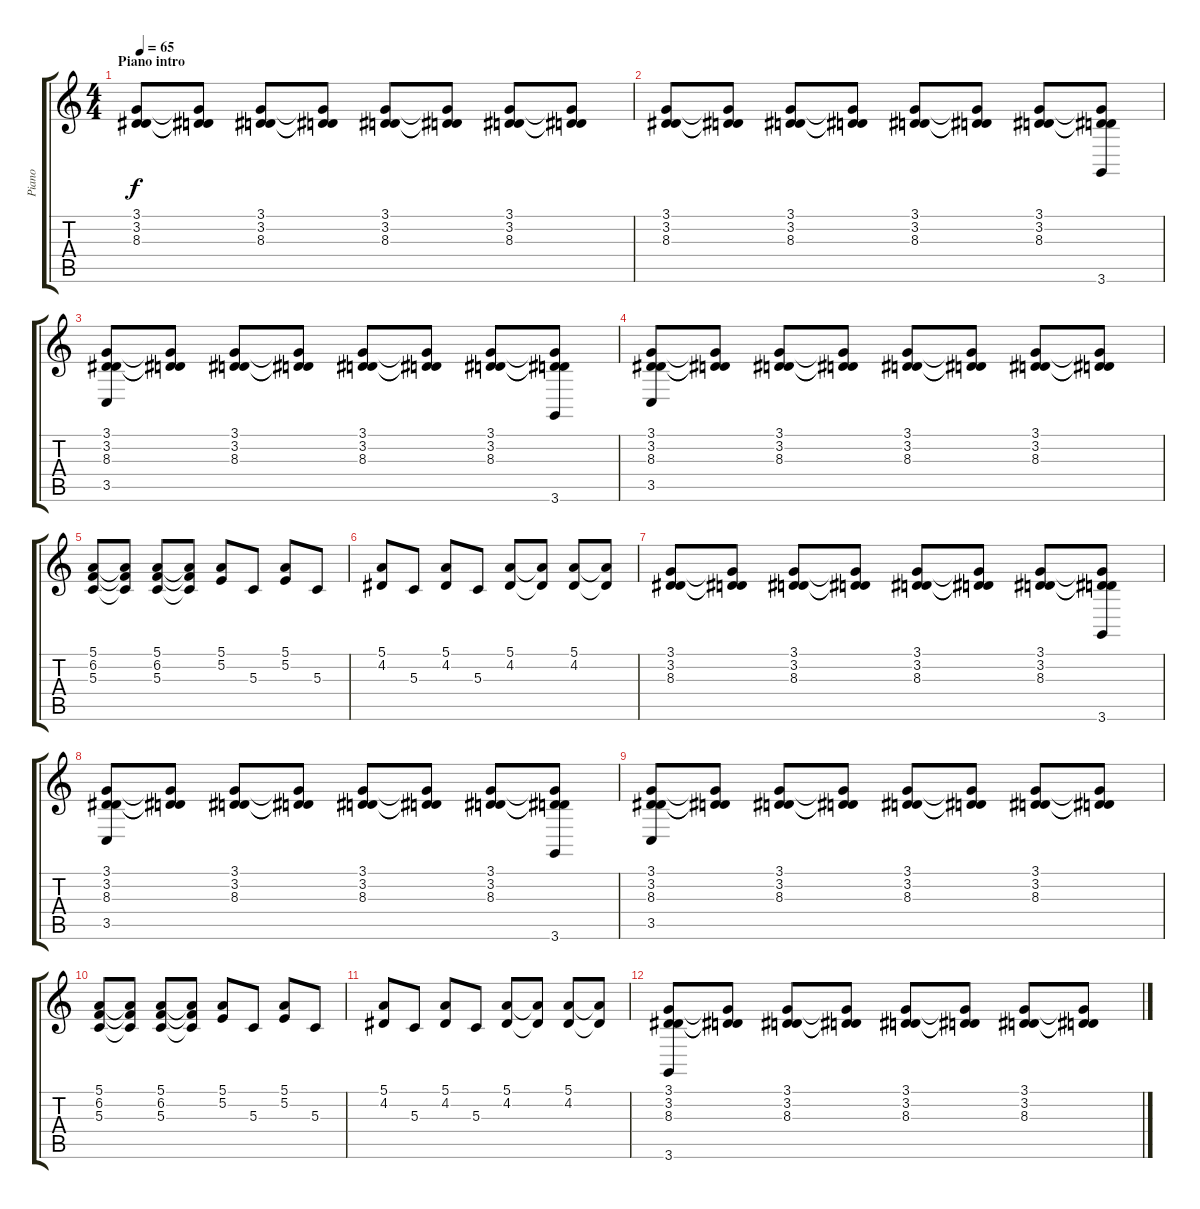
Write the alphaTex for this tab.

\track ("Piano" "Piano") {instrument acousticgrandpiano}
\staff {score tabs}
\tuning (E4 B3 G3 D3 A2 E2) {hide}
\ts (4 4)
\section ("" "Piano intro")
\tempo 65
\clef g2
\ks c
(3.1 3.2 8.3).8{dy f instrument acousticgrandpiano} (3.1{t} 3.2{t} 8.3{t}).8 (3.1 3.2 8.3).8 (3.1{t} 3.2{t} 8.3{t}).8 (3.1 3.2 8.3).8 (3.1{t} 3.2{t} 8.3{t}).8 (3.1 3.2 8.3).8 (3.1{t} 3.2{t} 8.3{t}).8 |
(3.1 3.2 8.3).8 (3.1{t} 3.2{t} 8.3{t}).8 (3.1 3.2 8.3).8 (3.1{t} 3.2{t} 8.3{t}).8 (3.1 3.2 8.3).8 (3.1{t} 3.2{t} 8.3{t}).8 (3.1 3.2 8.3).8 (3.1{t} 3.2{t} 8.3{t} 3.6).8 |
(3.1 3.2 8.3 3.5).8 (3.1{t} 3.2{t} 8.3{t}).8 (3.1 3.2 8.3).8 (3.1{t} 3.2{t} 8.3{t}).8 (3.1 3.2 8.3).8 (3.1{t} 3.2{t} 8.3{t}).8 (3.1 3.2 8.3).8 (3.1{t} 3.2{t} 8.3{t} 3.6).8 |
(3.1 3.2 8.3 3.5).8 (3.1{t} 3.2{t} 8.3{t}).8 (3.1 3.2 8.3).8 (3.1{t} 3.2{t} 8.3{t}).8 (3.1 3.2 8.3).8 (3.1{t} 3.2{t} 8.3{t}).8 (3.1 3.2 8.3).8 (3.1{t} 3.2{t} 8.3{t}).8 |
(5.1 6.2 5.3).8 (5.1{t} 6.2{t} 5.3{t}).8 (5.1 6.2 5.3).8 (5.1{t} 6.2{t} 5.3{t}).8 (5.1 5.2).8 5.3.8 (5.1 5.2).8 5.3.8 |
(5.1 4.2).8 5.3.8 (5.1 4.2).8 5.3.8 (5.1 4.2).8 (5.1{t} 4.2{t}).8 (5.1 4.2).8 (5.1{t} 4.2{t}).8 |
(3.1 3.2 8.3).8 (3.1{t} 3.2{t} 8.3{t}).8 (3.1 3.2 8.3).8 (3.1{t} 3.2{t} 8.3{t}).8 (3.1 3.2 8.3).8 (3.1{t} 3.2{t} 8.3{t}).8 (3.1 3.2 8.3).8 (3.1{t} 3.2{t} 8.3{t} 3.6).8 |
(3.1 3.2 8.3 3.5).8 (3.1{t} 3.2{t} 8.3{t}).8 (3.1 3.2 8.3).8 (3.1{t} 3.2{t} 8.3{t}).8 (3.1 3.2 8.3).8 (3.1{t} 3.2{t} 8.3{t}).8 (3.1 3.2 8.3).8 (3.1{t} 3.2{t} 8.3{t} 3.6).8 |
(3.1 3.2 8.3 3.5).8 (3.1{t} 3.2{t} 8.3{t}).8 (3.1 3.2 8.3).8 (3.1{t} 3.2{t} 8.3{t}).8 (3.1 3.2 8.3).8 (3.1{t} 3.2{t} 8.3{t}).8 (3.1 3.2 8.3).8 (3.1{t} 3.2{t} 8.3{t}).8 |
(5.1 6.2 5.3).8 (5.1{t} 6.2{t} 5.3{t}).8 (5.1 6.2 5.3).8 (5.1{t} 6.2{t} 5.3{t}).8 (5.1 5.2).8 5.3.8 (5.1 5.2).8 5.3.8 |
(5.1 4.2).8 5.3.8 (5.1 4.2).8 5.3.8 (5.1 4.2).8 (5.1{t} 4.2{t}).8 (5.1 4.2).8 (5.1{t} 4.2{t}).8 |
(3.1 3.2 8.3 3.6).8 (3.1{t} 3.2{t} 8.3{t}).8 (3.1 3.2 8.3).8 (3.1{t} 3.2{t} 8.3{t}).8 (3.1 3.2 8.3).8 (3.1{t} 3.2{t} 8.3{t}).8 (3.1 3.2 8.3).8 (3.1{t} 3.2{t} 8.3{t}).8
